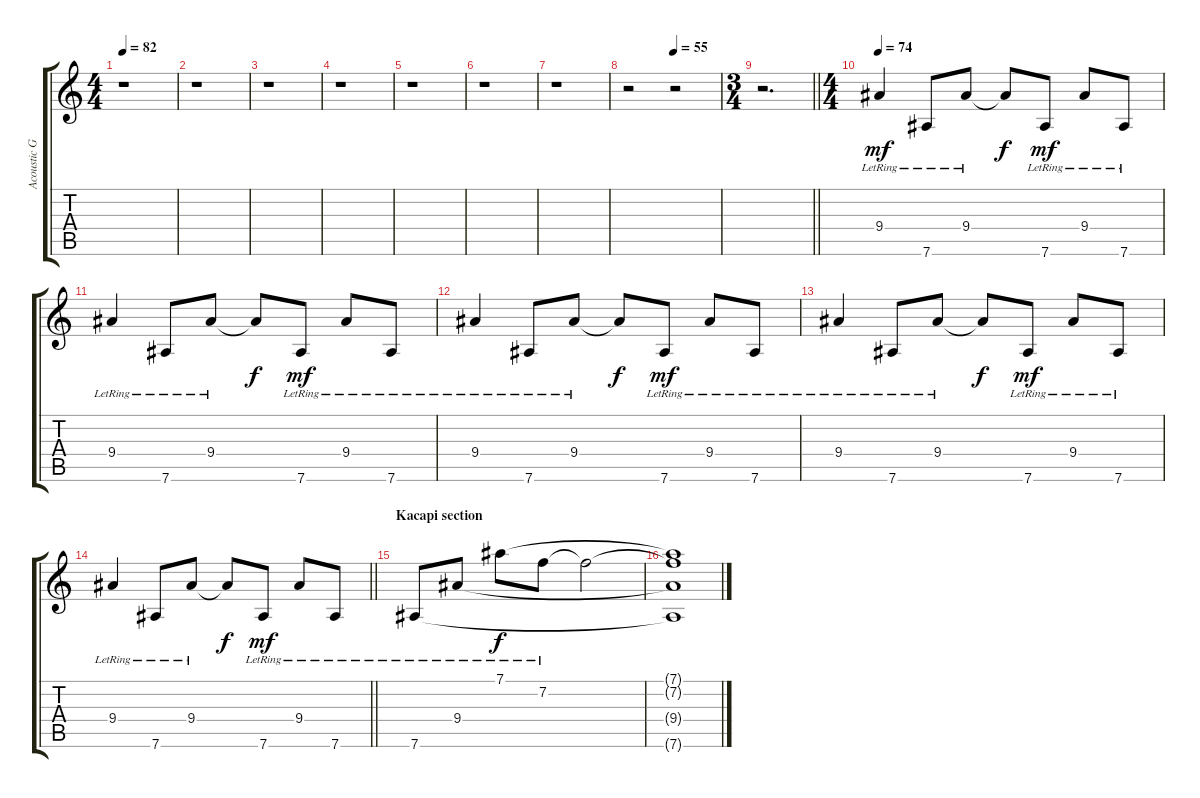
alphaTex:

\track ("Acoustic Guitar" "Acoustic G") {instrument acousticguitarsteel}
\staff {score tabs}
\tuning (Eb4 Bb3 Gb3 Db3 Ab2 Eb2) {hide}
\ts (4 4)
\tempo 82
\clef g2
\ks c
r.1{dy mp} |
r.1 |
r.1 |
r.1 |
r.1 |
r.1 |
r.1 |
\tempo (55 0.5)
r.2 r.2 |
\ts (3 4)
\barLineRight lightlight
r.2{d} |
\ts (4 4)
\section ("" "")
\tempo 74
9.4{lr}.4{dy mf volume 12} 7.6{lr}.8 9.4{lr}.8 9.4{t}.8{dy f} 7.6{lr}.8{dy mf} 9.4{lr}.8 7.6{lr}.8 |
9.4{lr}.4 7.6{lr}.8 9.4{lr}.8 9.4{t}.8{dy f} 7.6{lr}.8{dy mf} 9.4{lr}.8 7.6{lr}.8 |
9.4{lr}.4 7.6{lr}.8 9.4{lr}.8 9.4{t}.8{dy f} 7.6{lr}.8{dy mf} 9.4{lr}.8 7.6{lr}.8 |
9.4{lr}.4 7.6{lr}.8 9.4{lr}.8 9.4{t}.8{dy f} 7.6{lr}.8{dy mf} 9.4{lr}.8 7.6{lr}.8 |
\barLineRight lightlight
9.4{lr}.4 7.6{lr}.8 9.4{lr}.8 9.4{t}.8{dy f} 7.6{lr}.8{dy mf} 9.4{lr}.8 7.6{lr}.8 |
\section ("" "Kacapi section")
7.6{lr}.8 9.4{lr}.8 7.1{lr}.8{dy f} 7.2{lr}.8 7.2{t}.2 |
(7.1{t} 7.2{t} 9.4{t} 7.6{t}).1
